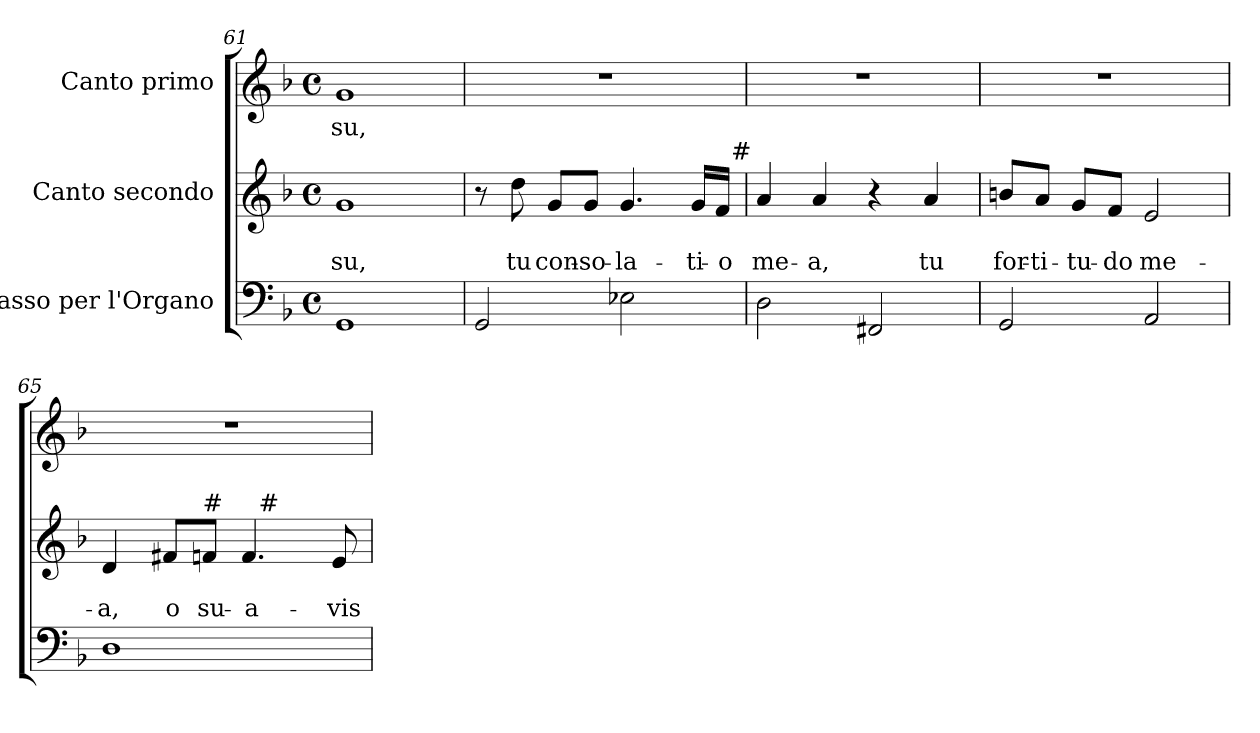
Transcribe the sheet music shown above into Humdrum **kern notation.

**kern	**kern	**text	**text	**kern	**text
*part3	*part2	*part2	*part2	*part1	*part1
*staff3	*staff2	*staff2	*staff2	*staff1	*staff1
*I"Basso per l'Organo	*I"Canto secondo	*	*	*I"Canto primo	*
!!LO:LB:g=z
*clefF4	*clefG2	*	*	*clefG2	*
*ITrd7c12	*	*	*	*	*
*k[b-]	*k[b-]	*	*	*k[b-]	*
*F:	*F:	*	*	*F:	*
*M4/4	*M4/4	*	*	*M4/4	*
*met(c)	*met(c)	*	*	*met(c)	*
=61	=61	=61	=61	=61	=61
!	!	!	!LO:LY:b	!	!LO:LY:b
1GGG	1g	.	-su,	1g	-su,
=62	=62	=62	=62	=62	=62
*	*^	*	*	*	*
2GGG/	8r	2ryy	.	.	1r	.
!	!	!	!	!LO:LY:b	!	!
.	8dd\	.	.	tu	.	.
!	!	!	!	!LO:LY:b	!	!
.	8g/L	.	.	con-	.	.
!	!	!	!	!LO:LY:b	!	!
.	8g/J	.	.	-so-	.	.
!	!	!	!	!LO:LY:b:rj	!	!
2EE-X\	4.g/	4...ryy	.	-la-	.	.
!	!	!	!	!LO:LY:b	!	!
.	16g/LL	.	.	-ti-	.	.
!	!	!	!	!LO:LY:b:rj	!	!
.	16f/JJ	.	.	-o	.	.
!	!	!LO:TX:a:t=#	!	!	!	!
.	.	32ryy	.	.	.	.
=63	=63	=63	=63	=63	=63	=63
!	!	!	!	!LO:LY:b	!	!
*	*v	*v	*	*	*	*
2DD\	4a/	.	me-	1r	.
!	!	!	!LO:LY:b	!	!
.	4a/	.	-a,	.	.
2FFF#X/	4r	.	.	.	.
!	!	!	!LO:LY:b	!	!
.	4a/	.	tu	.	.
=64	=64	=64	=64	=64	=64
!	!	!	!LO:LY:b	!	!
2GGG/	8b/L	.	for-	1r	.
!	!	!	!LO:LY:b	!	!
.	8a/J	.	-ti-	.	.
!	!	!	!LO:LY:b	!	!
.	8g/L	.	-tu-	.	.
!	!	!	!LO:LY:b:rj	!	!
.	8f/J	.	-do	.	.
!	!	!	!LO:LY:b	!	!
2AAA/	2e/	.	me-	.	.
=65	=65	=65	=65	=65	=65
!	!	!	!LO:LY:b	!	!
*	*^	*	*	*	*
1DD	4d/	2ryy	.	-a,	1r	.
!	!	!	!	!LO:LY:b	!	!
.	8f#X/L	.	.	o	.	.
!	!LO:TX:a:t=#	!	!	!	!	!
!	!	!	!	!LO:LY:b	!	!
.	8f/J	.	.	su-	.	.
!	!	!	!	!LO:LY:b	!	!
.	4.f/	32ryy	.	-a-	.	.
!	!	!LO:TX:a:t=#	!	!	!	!
.	.	4...ryy	.	.	.	.
!	!	!	!	!LO:LY:b	!	!
.	8e/	.	.	-vis	.	.
*	*v	*v	*	*	*	*
=	=	=	=	=	=
*-	*-	*-	*-	*-	*-
